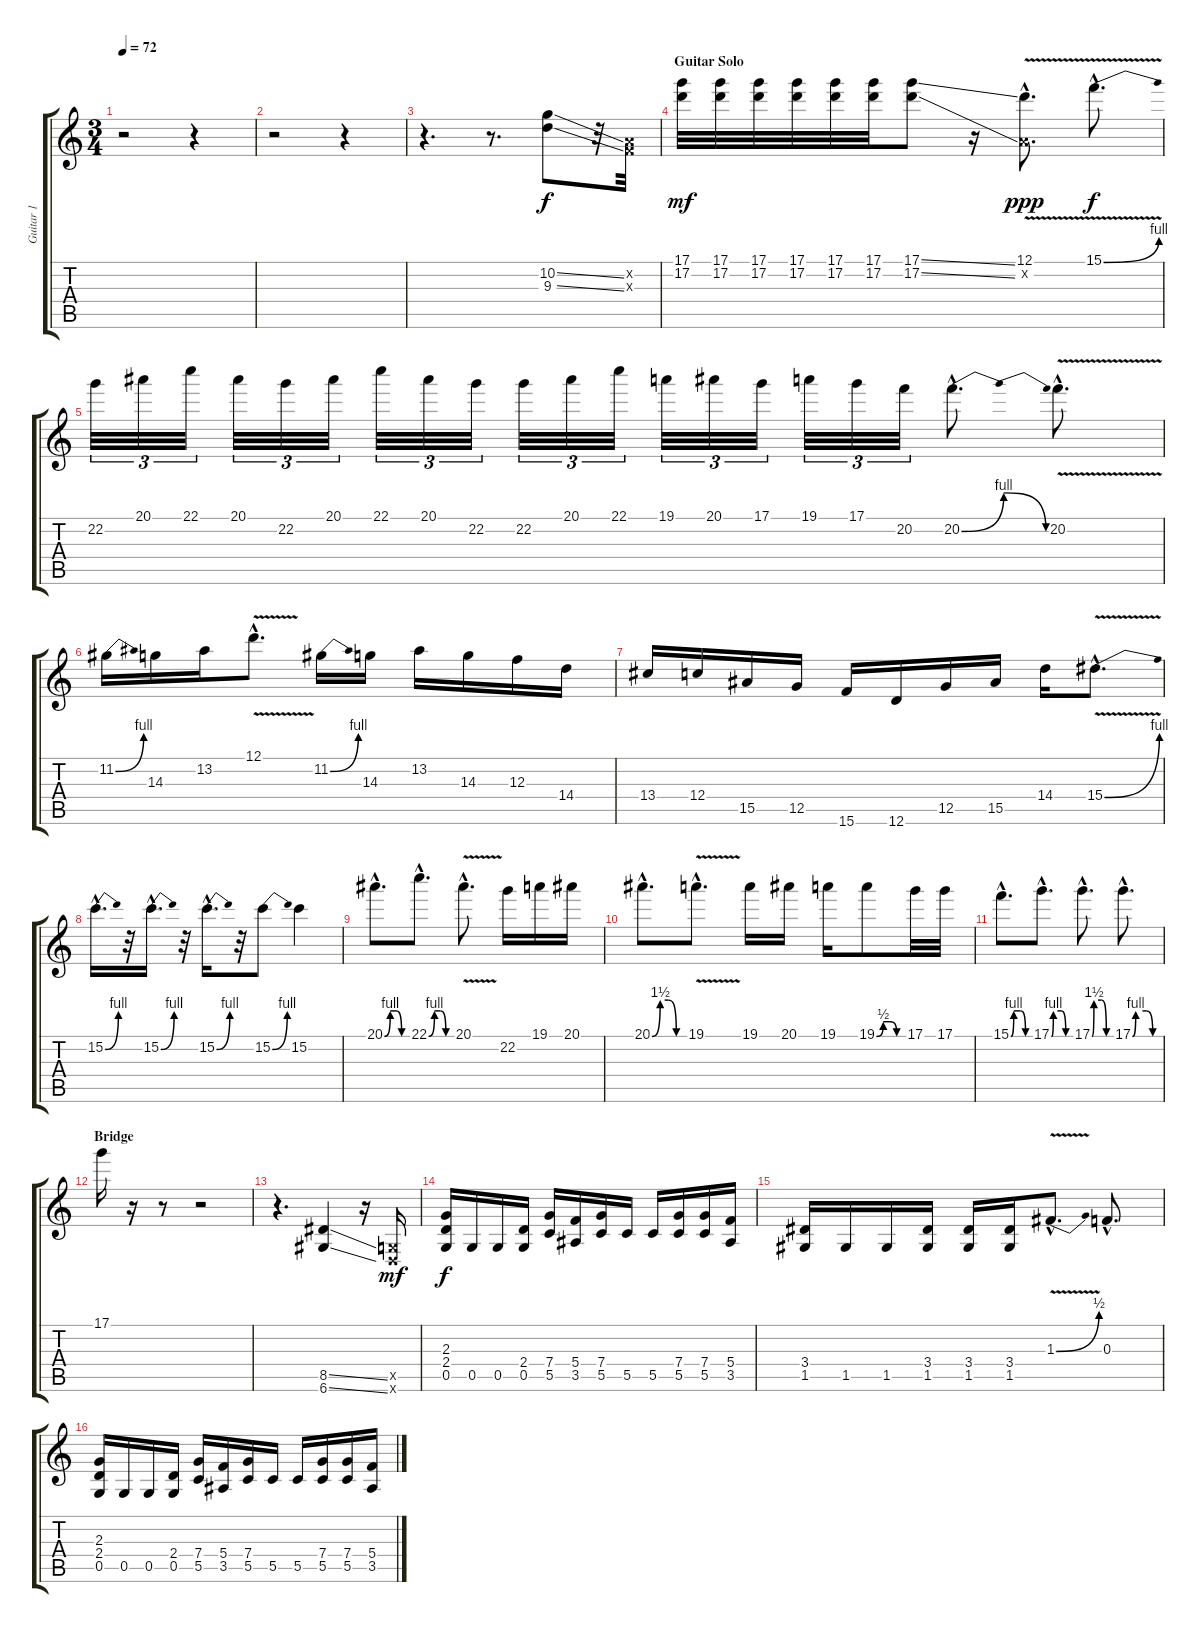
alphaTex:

\track ("Guitar 1" "Guitar 1") {instrument distortionguitar}
\staff {score tabs}
\tuning (D4 A3 F3 C3 G2 D2) {hide}
\ts (3 4)
\tempo 72
\clef g2
\ks c
r.2{dy f} r.4 |
r.2 r.4 |
r.4{d volume 14} r.8{d} (10.2{ss} 9.3{ss}).8 r.32 (0.2{x} 0.3{x}).32 |
\section ("" "Guitar Solo")
(17.1 17.2).32{dy mf} (17.1 17.2).32 (17.1 17.2).32 (17.1 17.2).32 (17.1 17.2).32 (17.1 17.2).32 (17.1{ss} 17.2{ss}).8 r.16 (12.1{v hac} 0.2{v hac x}).8{d dy ppp} 15.1{be (bend 0 0 60 4) v hac}.8{d dy f} |
22.2.32{tu (3 2)} 20.1.32{tu (3 2)} 22.1.32{tu (3 2)} 20.1.32{tu (3 2)} 22.2.32{tu (3 2)} 20.1.32{tu (3 2)} 22.1.32{tu (3 2)} 20.1.32{tu (3 2)} 22.2.32{tu (3 2)} 22.2.32{tu (3 2)} 20.1.32{tu (3 2)} 22.1.32{tu (3 2)} 19.1.32{tu (3 2)} 20.1.32{tu (3 2)} 17.1.32{tu (3 2)} 19.1.32{tu (3 2)} 17.1.32{tu (3 2)} 20.2.32{tu (3 2)} 20.2{be (bendrelease 0 0 15 4 45 4 60 0) hac}.8{d} 20.2{v hac}.8{d} |
11.2{be (bend 0 0 60 4)}.16 14.3.16 13.2.16 12.1{v hac}.8{d} 11.2{be (bend 0 0 60 4)}.16 14.3.16 13.2.16 14.3.16 12.3.16 14.4.16 |
13.4.16 12.4.16 15.5.16 12.5.16 15.6.16 12.6.16 12.5.16 15.5.16 14.4.16 15.4{be (bend 0 0 60 4) v hac}.8{d} |
15.2{be (bend 0 0 60 4) hac}.16{d} r.32 15.2{be (bend 0 0 60 4) hac}.16{d} r.32 15.2{be (bend 0 0 60 4) hac}.16{d} r.32 15.2{be (bend 0 0 60 4)}.8 15.2.4 |
20.1{be (custom 0 0 15 4 30 4 45 0 60 0) hac}.8{d} 22.1{be (custom 0 0 15 4 30 4 45 0 60 0) hac}.8{d} 20.1{v hac}.8{d} 22.2.16 19.1.16 20.1.16 |
20.1{be (custom 0 0 15 6 30 6 45 0 60 0) hac}.8{d} 19.1{v hac}.8{d} 19.1.16 20.1.16 19.1.16 19.1{be (custom 0 0 15 2 30 2 45 0 60 0)}.8 17.1.32 17.1.32 |
15.1{be (custom 0 0 9 4 30 4 46 0 60 0) hac}.8{d} 17.1{be (custom 0 0 6 4 30 4 45 0 60 0) hac}.8{d} 17.1{be (custom 0 0 6 6 30 6 45 0 60 0) hac}.8{d} 17.1{be (custom 0 0 7 4 30 4 45 0 60 0) hac}.8{d} |
\section ("" "Bridge")
17.1.16 r.16 r.8 r.2 |
r.4{d} (8.5{ss} 6.6{ss}).4 r.16 (0.5{x} 0.6{x}).16{dy mf} |
(2.3 2.4 0.5).16{dy f} 0.5.16 0.5.16 (2.4 0.5).16 (7.4 5.5).16 (5.4 3.5).16 (7.4 5.5).16 5.5.16 5.5.16 (7.4 5.5).16 (7.4 5.5).16 (5.4 3.5).16 |
(3.4 1.5).16 1.5.16 1.5.16 (3.4 1.5).16 (3.4 1.5).16 (3.4 1.5).16 1.3{be (bend 0 0 60 2) v hac}.8{d} 0.3{hac}.8{d} |
(2.3 2.4 0.5).16 0.5.16 0.5.16 (2.4 0.5).16 (7.4 5.5).16 (5.4 3.5).16 (7.4 5.5).16 5.5.16 5.5.16 (7.4 5.5).16 (7.4 5.5).16 (5.4 3.5).16
